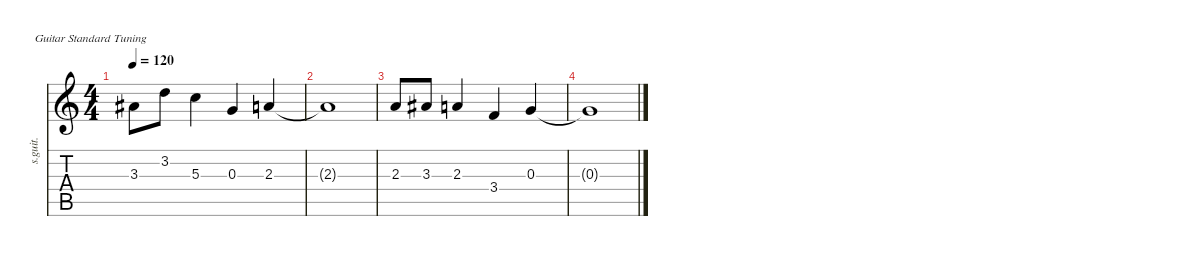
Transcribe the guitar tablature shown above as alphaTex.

\defaultSystemsLayout 4
\hideDynamics
\bracketExtendMode nobrackets
\otherSystemsTrackNameOrientation horizontal
\track ("Steel Guitar" "s.guit.") {instrument acousticguitarsteel}
\staff {score tabs}
\tuning (E4 B3 G3 D3 A2 E2)
\ts (4 4)
\tempo 120
\clef g2
\ks c
3.3{acc #}.8{dy mf instrument acousticguitarsteel beam Down} 3.2.8{beam Down} 5.3.4{beam Down} 0.3.4{beam Up} 2.3.4{beam Up} |
2.3{t}.1{beam Up} |
2.3.8{beam Up} 3.3{acc #}.8{beam Up} 2.3.4{beam Up} 3.4.4{beam Up} 0.3.4{beam Up} |
0.3{t}.1{beam Up}
